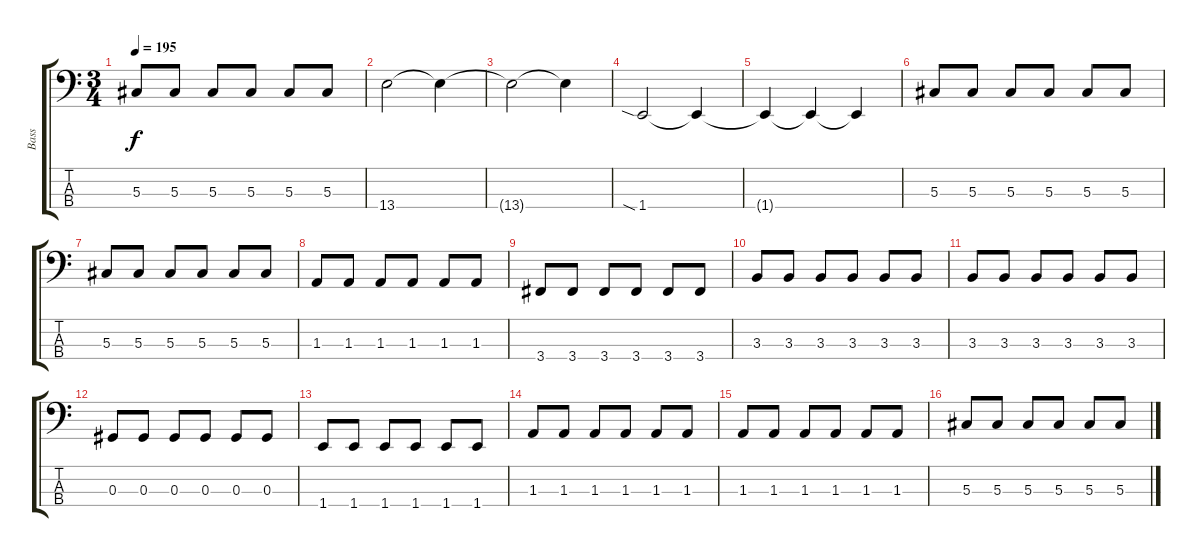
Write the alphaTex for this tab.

\track ("Bass" "Bass") {instrument electricbasspick}
\staff {score tabs}
\tuning (Gb2 Db2 Ab1 Eb1) {hide}
\ts (3 4)
\tempo 195
\clef f4
\ks c
5.3.8{dy f} 5.3.8 5.3.8 5.3.8 5.3.8 5.3.8 |
13.4.2 13.4{t}.4 |
13.4{t}.2 13.4{t}.4 |
1.4{sia}.2 1.4{t}.4 |
1.4{t}.4 1.4{t}.4 1.4{t}.4 |
5.3.8 5.3.8 5.3.8 5.3.8 5.3.8 5.3.8 |
5.3.8 5.3.8 5.3.8 5.3.8 5.3.8 5.3.8 |
1.3.8 1.3.8 1.3.8 1.3.8 1.3.8 1.3.8 |
3.4.8 3.4.8 3.4.8 3.4.8 3.4.8 3.4.8 |
3.3.8 3.3.8 3.3.8 3.3.8 3.3.8 3.3.8 |
3.3.8 3.3.8 3.3.8 3.3.8 3.3.8 3.3.8 |
0.3.8 0.3.8 0.3.8 0.3.8 0.3.8 0.3.8 |
1.4.8 1.4.8 1.4.8 1.4.8 1.4.8 1.4.8 |
1.3.8 1.3.8 1.3.8 1.3.8 1.3.8 1.3.8 |
1.3.8 1.3.8 1.3.8 1.3.8 1.3.8 1.3.8 |
5.3.8 5.3.8 5.3.8 5.3.8 5.3.8 5.3.8
